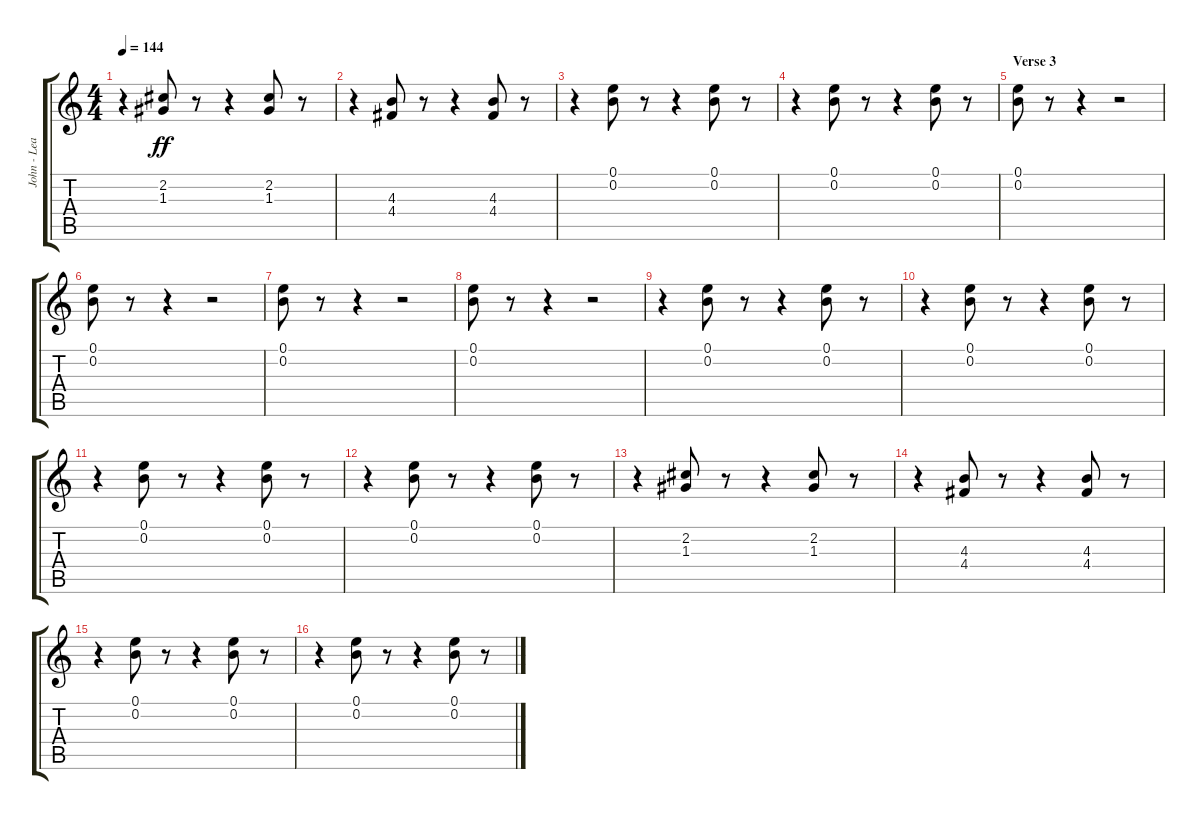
\track ("John - Lead" "John - Lea") {instrument overdrivenguitar}
\staff {score tabs}
\tuning (E4 B3 G3 D3 A2 E2) {hide}
\ts (4 4)
\tempo 144
\clef g2
\ks c
r.4{dy ff} (2.2 1.3).8 r.8 r.4 (2.2 1.3).8 r.8 |
r.4 (4.3 4.4).8 r.8 r.4 (4.3 4.4).8 r.8 |
r.4 (0.1 0.2).8 r.8 r.4 (0.1 0.2).8 r.8 |
r.4 (0.1 0.2).8 r.8 r.4 (0.1 0.2).8 r.8 |
\section ("" "Verse 3")
(0.1 0.2).8 r.8 r.4 r.2 |
(0.1 0.2).8 r.8 r.4 r.2 |
(0.1 0.2).8 r.8 r.4 r.2 |
(0.1 0.2).8 r.8 r.4 r.2 |
r.4 (0.1 0.2).8 r.8 r.4 (0.1 0.2).8 r.8 |
r.4 (0.1 0.2).8 r.8 r.4 (0.1 0.2).8 r.8 |
r.4 (0.1 0.2).8 r.8 r.4 (0.1 0.2).8 r.8 |
r.4 (0.1 0.2).8 r.8 r.4 (0.1 0.2).8 r.8 |
r.4 (2.2 1.3).8 r.8 r.4 (2.2 1.3).8 r.8 |
r.4 (4.3 4.4).8 r.8 r.4 (4.3 4.4).8 r.8 |
r.4 (0.1 0.2).8 r.8 r.4 (0.1 0.2).8 r.8 |
r.4 (0.1 0.2).8 r.8 r.4 (0.1 0.2).8 r.8
